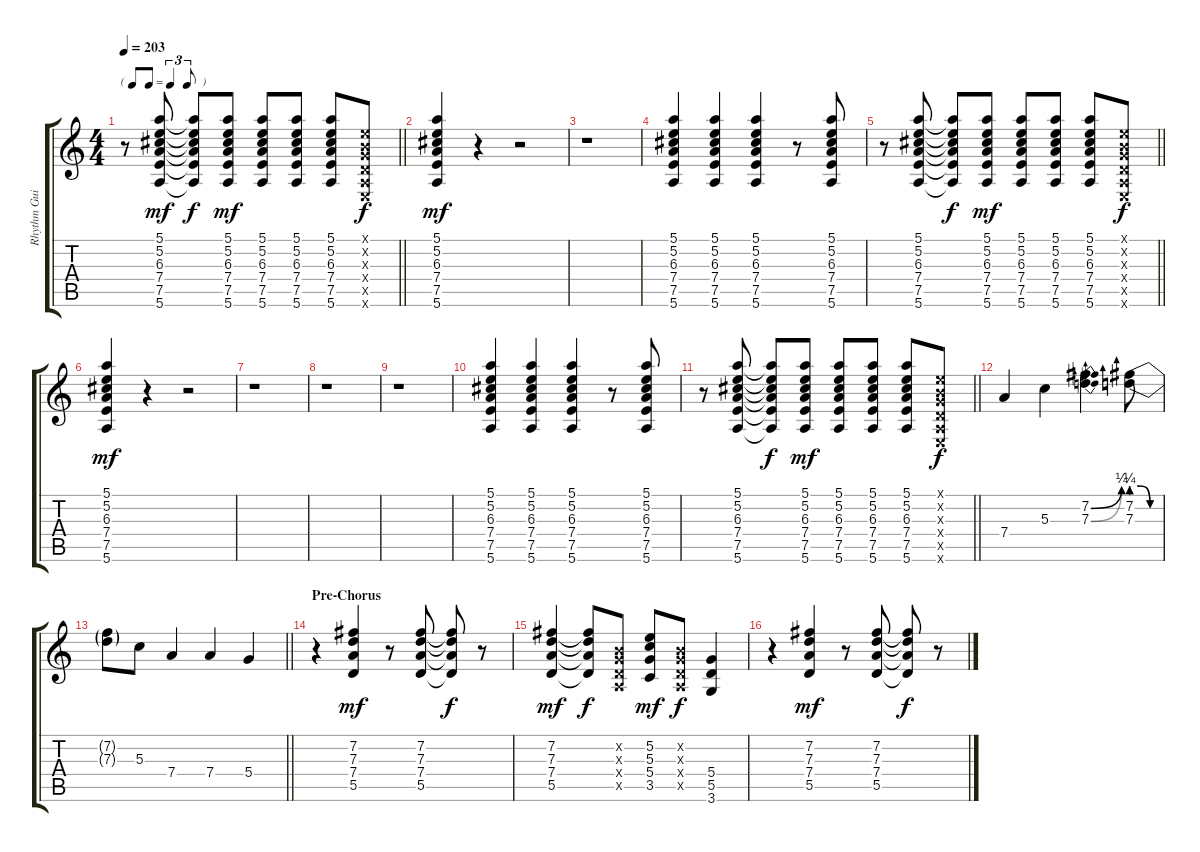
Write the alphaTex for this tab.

\track ("Rhythm Guitar" "Rhythm Gui") {instrument overdrivenguitar}
\staff {score tabs}
\tuning (E4 B3 G3 D3 A2 E2) {hide}
\ts (4 4)
\tf triplet8th
\tempo 203
\clef g2
\barLineRight lightlight
\ks c
r.8{dy mf} (5.1 5.2 6.3 7.4 7.5 5.6).8 (5.1{t} 5.2{t} 6.3{t} 7.4{t} 7.5{t} 5.6{t}).8{dy f} (5.1 5.2 6.3 7.4 7.5 5.6).8{dy mf} (5.1 5.2 6.3 7.4 7.5 5.6).8 (5.1 5.2 6.3 7.4 7.5 5.6).8 (5.1 5.2 6.3 7.4 7.5 5.6).8 (0.1{x} 0.2{x} 0.3{x} 0.4{x} 0.5{x} 0.6{x}).8{dy f} |
(5.1 5.2 6.3 7.4 7.5 5.6).4{dy mf} r.4 r.2 |
r.1 |
(5.1 5.2 6.3 7.4 7.5 5.6).4 (5.1 5.2 6.3 7.4 7.5 5.6).4 (5.1 5.2 6.3 7.4 7.5 5.6).4 r.8 (5.1 5.2 6.3 7.4 7.5 5.6).8 |
\barLineRight lightlight
r.8 (5.1 5.2 6.3 7.4 7.5 5.6).8 (5.1{t} 5.2{t} 6.3{t} 7.4{t} 7.5{t} 5.6{t}).8{dy f} (5.1 5.2 6.3 7.4 7.5 5.6).8{dy mf} (5.1 5.2 6.3 7.4 7.5 5.6).8 (5.1 5.2 6.3 7.4 7.5 5.6).8 (5.1 5.2 6.3 7.4 7.5 5.6).8 (0.1{x} 0.2{x} 0.3{x} 0.4{x} 0.5{x} 0.6{x}).8{dy f} |
(5.1 5.2 6.3 7.4 7.5 5.6).4{dy mf} r.4 r.2 |
r.1 |
r.1 |
r.1 |
(5.1 5.2 6.3 7.4 7.5 5.6).4 (5.1 5.2 6.3 7.4 7.5 5.6).4 (5.1 5.2 6.3 7.4 7.5 5.6).4 r.8 (5.1 5.2 6.3 7.4 7.5 5.6).8 |
\barLineRight lightlight
r.8 (5.1 5.2 6.3 7.4 7.5 5.6).8 (5.1{t} 5.2{t} 6.3{t} 7.4{t} 7.5{t} 5.6{t}).8{dy f} (5.1 5.2 6.3 7.4 7.5 5.6).8{dy mf} (5.1 5.2 6.3 7.4 7.5 5.6).8 (5.1 5.2 6.3 7.4 7.5 5.6).8 (5.1 5.2 6.3 7.4 7.5 5.6).8 (0.1{x} 0.2{x} 0.3{x} 0.4{x} 0.5{x} 0.6{x}).8{dy f} |
7.4.4 5.3.4 (7.2{be (bend 0 0 60 1)} 7.3{be (bend 0 0 60 1)}).4{d} (7.2{be (custom 0 1 20 1 40 0 60 0)} 7.3{be (custom 0 1 20 1 40 0 60 0)}).8 |
\barLineRight lightlight
(7.2{t} 7.3{t}).8 5.3.8 7.4.4 7.4.4 5.4.4 |
\section ("" "Pre-Chorus")
r.4 (7.2 7.3 7.4 5.5).4{dy mf} r.8 (7.2 7.3 7.4 5.5).8 (7.2{t} 7.3{t} 7.4{t} 5.5{t}).8{dy f} r.8 |
(7.2 7.3 7.4 5.5).4{dy mf} (7.2{t} 7.3{t} 7.4{t} 5.5{t}).8{dy f} (0.2{x} 0.3{x} 0.4{x} 0.5{x}).8 (5.2 5.3 5.4 3.5).8{dy mf} (0.2{x} 0.3{x} 0.4{x} 0.5{x}).8{dy f} (5.4 5.5 3.6).4 |
r.4 (7.2 7.3 7.4 5.5).4{dy mf} r.8 (7.2 7.3 7.4 5.5).8 (7.2{t} 7.3{t} 7.4{t} 5.5{t}).8{dy f} r.8
